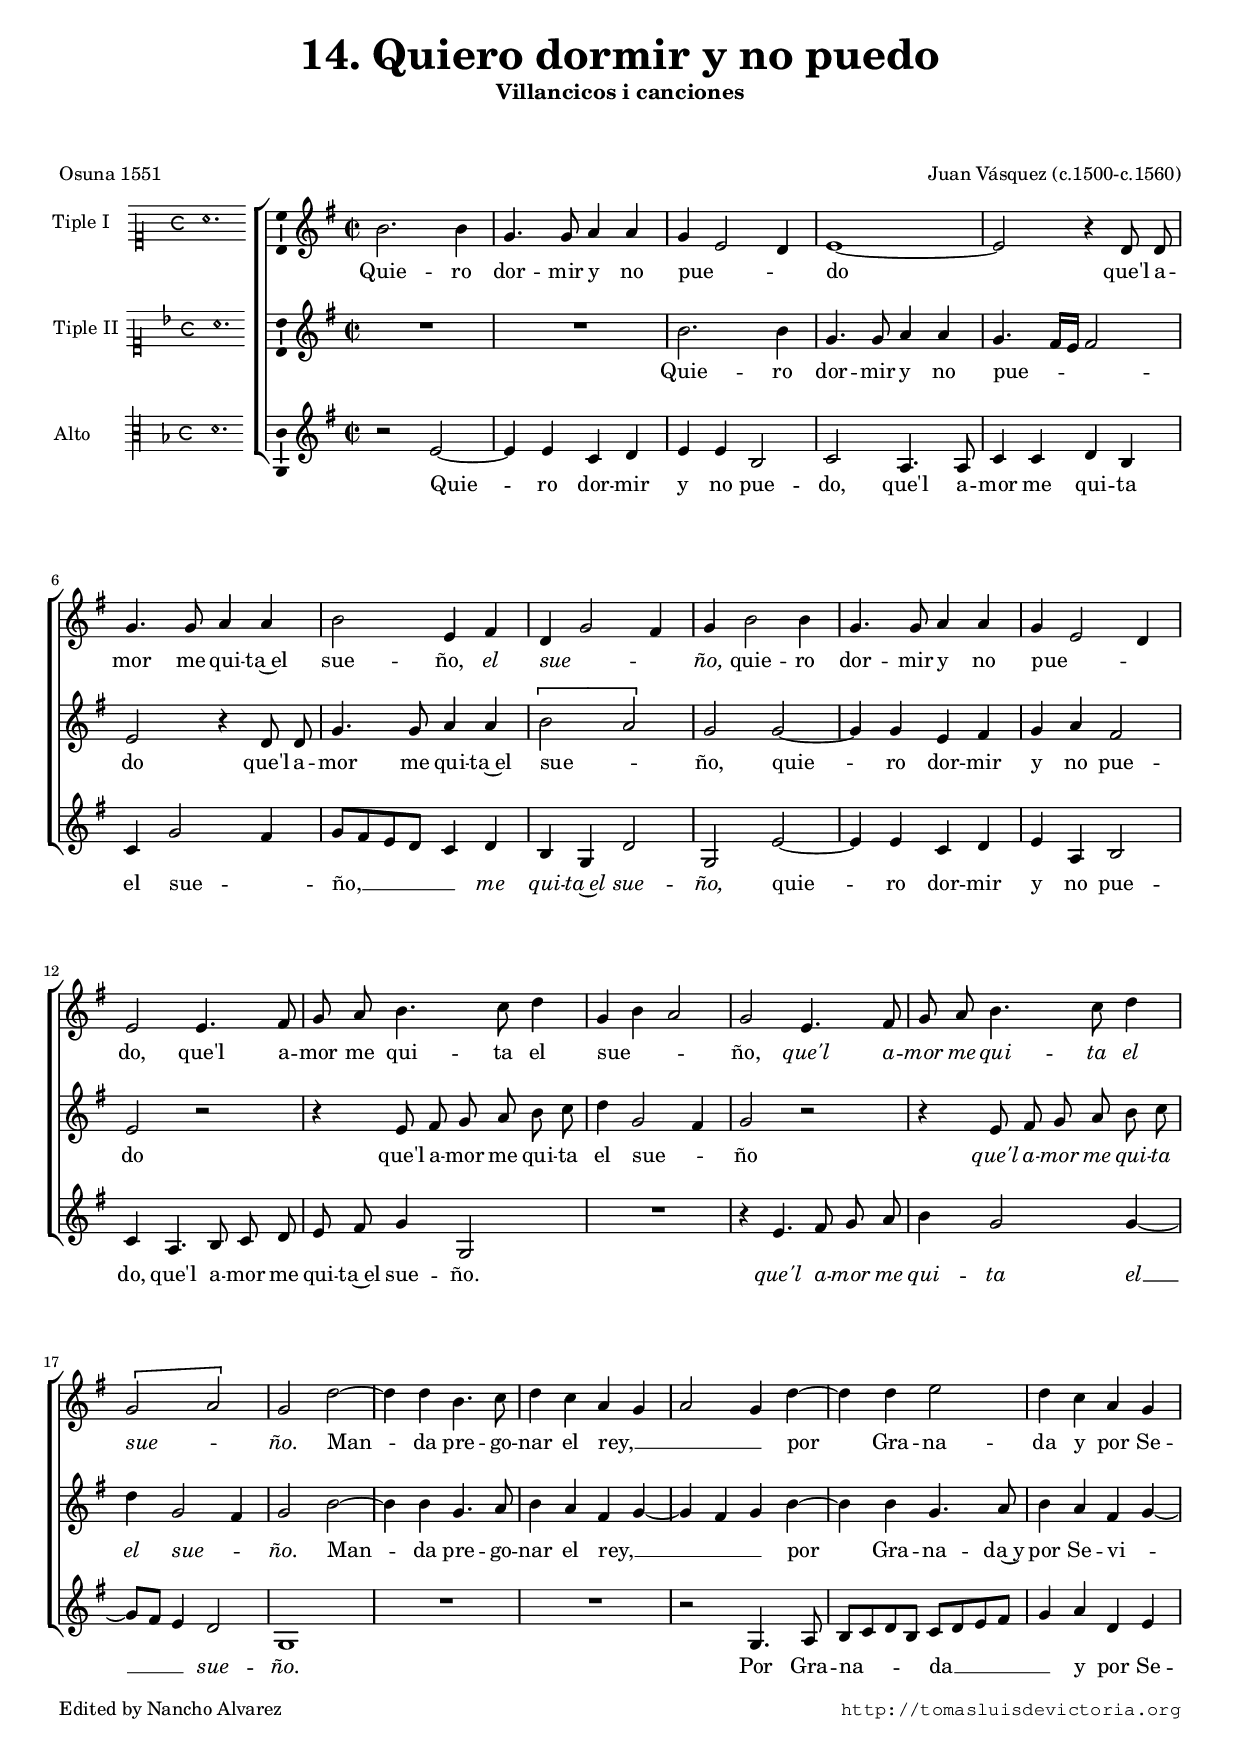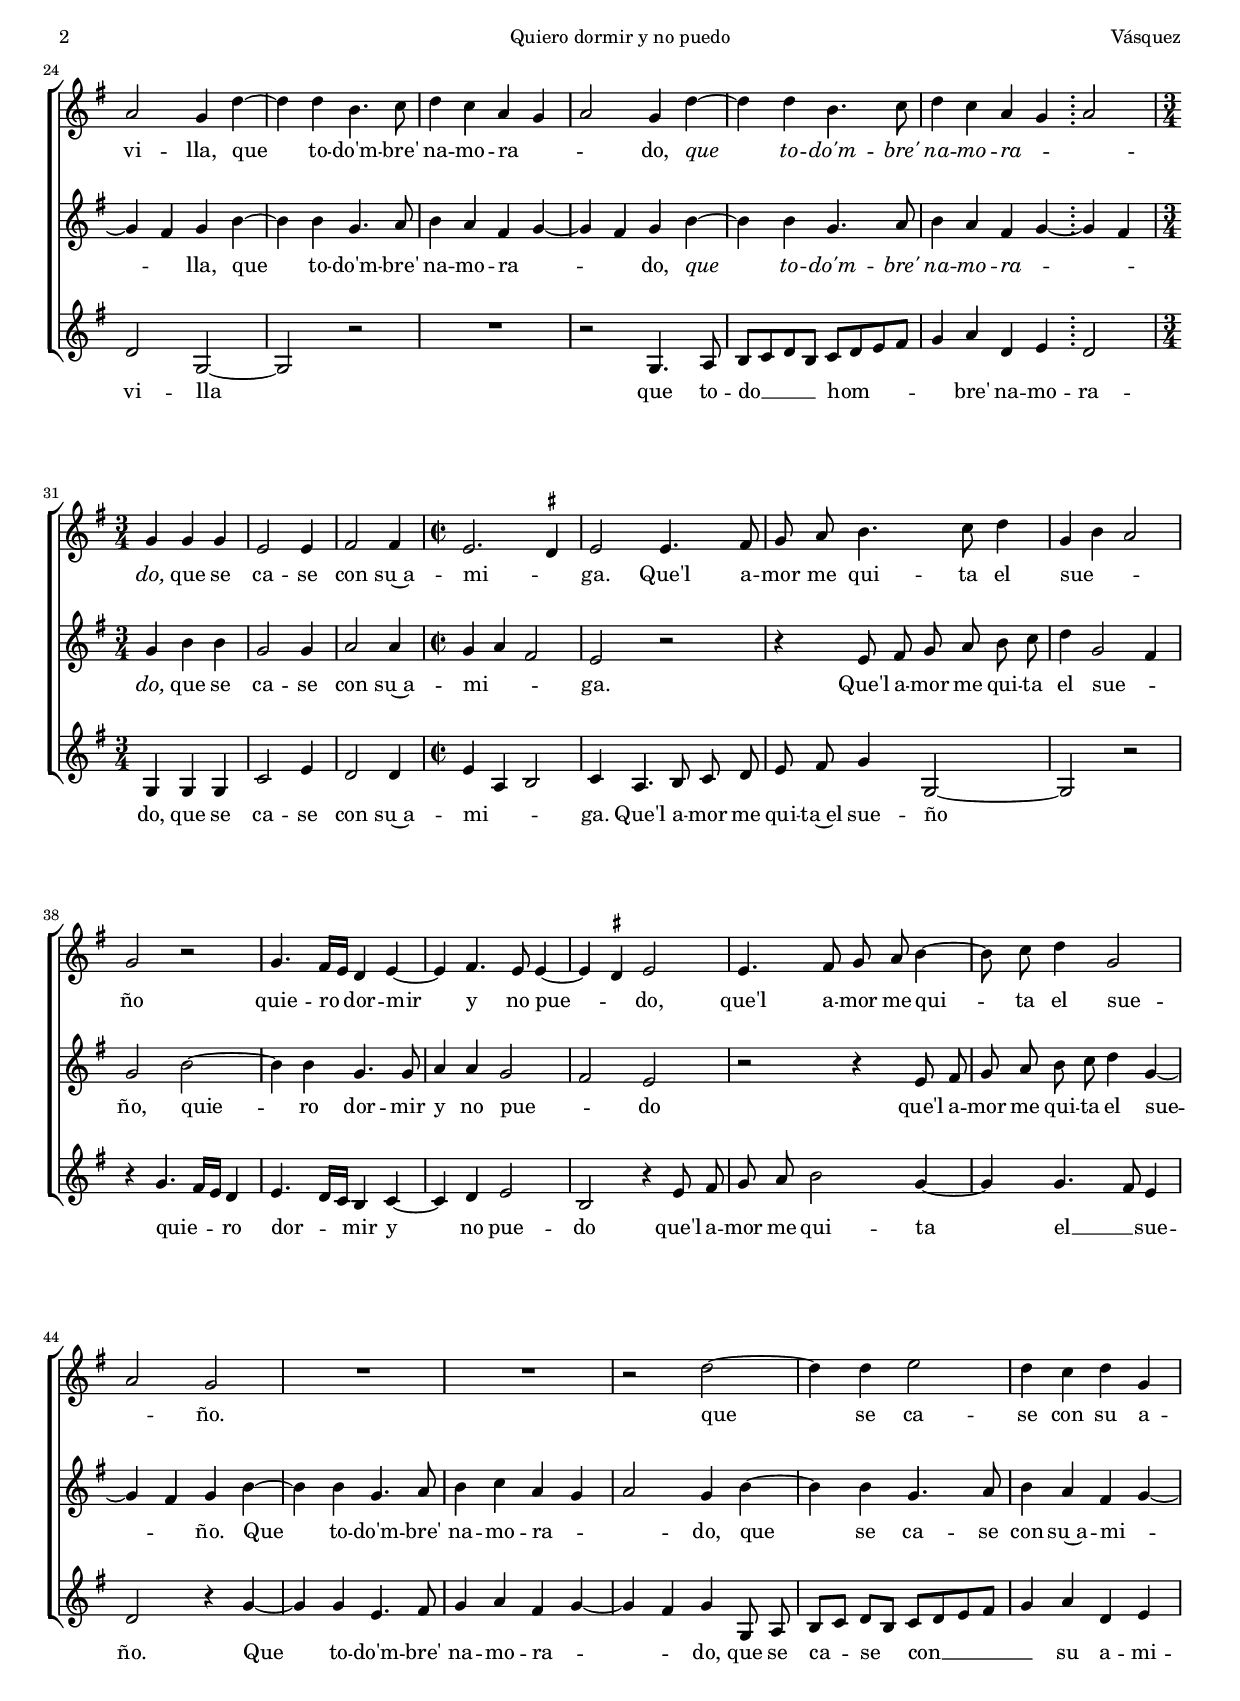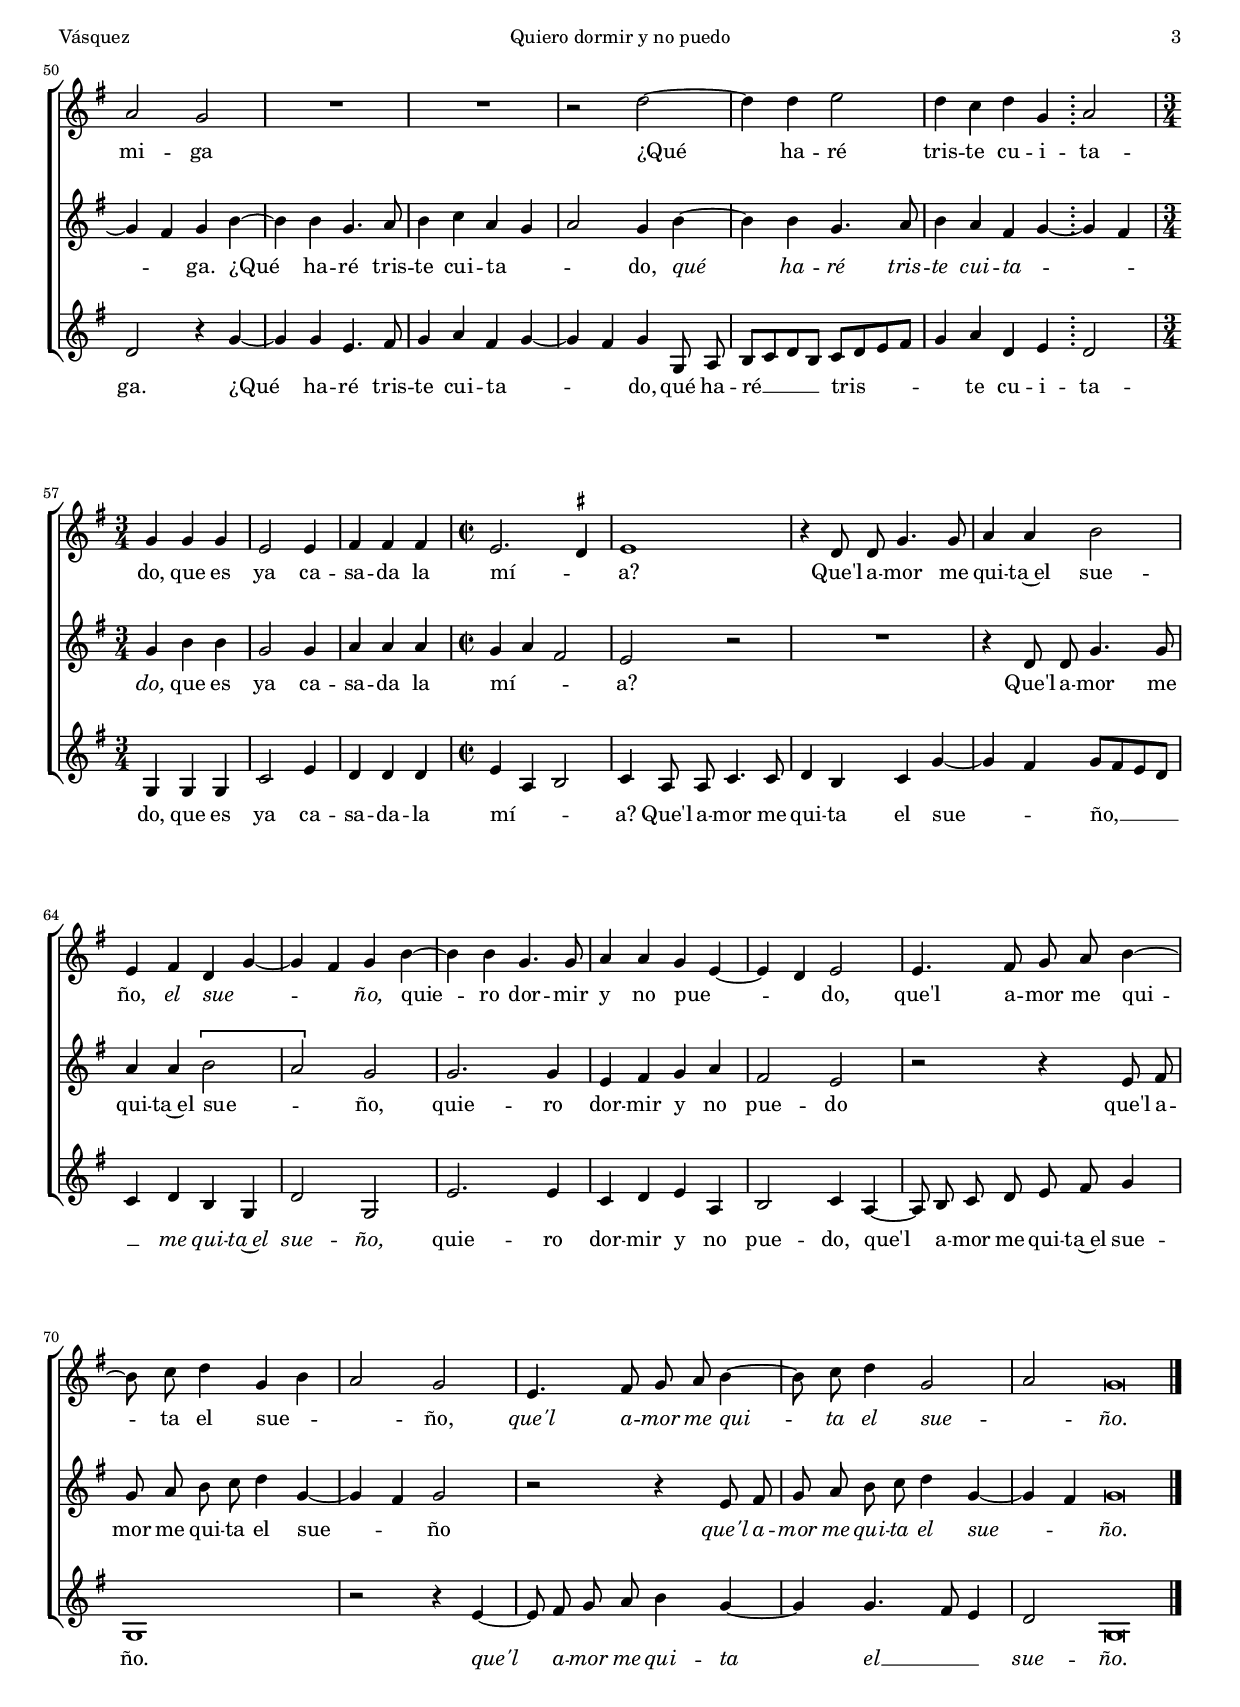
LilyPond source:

\version "2.18.0"

#(set-default-paper-size "a4")
#(set-global-staff-size 16.4)
#(ly:set-option 'point-and-click #f)
%mobile -s16 -i3.4

italicas=\override LyricText.font-shape = #'italic
rectas=\override LyricText.font-shape = #'upright
ss=\once \set suggestAccidentals = ##t
incipitwidth = 20
mtempo={\tempo 4 = 100}
mtempob={\tempo 4 = 50}
mtempoc={\tempo 4 =150}

htitle="Quiero dormir y no puedo"
hcomposer="Vásquez"

\header {
	title=\markup{\fontsize #3 "14. Quiero dormir y no puedo"}
	subtitle="Villancicos i canciones"
	subsubtitle=\markup{\null \vspace #2 }
	composer="Juan Vásquez (c.1500-c.1560)"
        pdfauthor=\composer
	%opus="(-)"
	poet=\markup{"Osuna 1551"} % Villancicos i canciones de Iuan Vasquez a tres y a cuatro. Impreso por Juan de León
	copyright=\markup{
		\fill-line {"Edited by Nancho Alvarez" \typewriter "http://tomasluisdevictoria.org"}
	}
%	tagline=""
}

global={\key f \major
        \time 2/2 \skip 1*29
        \once \override Score.TimeSignature.stencil=##f
        \bar ";"
        \time 2/4 \skip 2
        \time 3/4 \skip 1*3/4*3
        \time 2/2 \skip 1*22
        \once \override Score.TimeSignature.stencil=##f
        \bar ";"
        \time 2/4 \skip 2
        \time 3/4 \skip 1*3/4*3
        \time 2/2 \skip 1*15
	\bar "|."
}


cantus=\relative c''{
	a2. a4
	f4. f8 g4 g
	f d2 c4
	d1 ~
	d2 r4 c8 c
	f4. f8 g4 g
	a2 d,4 e
	c4 f2 e4
	f a2 a4
	f4. f8 g4 g
	f d2 c4
	d2 d4. e8
	f g a4. bes8 c4
	f,4 a g2
	f2 d4. e8
	f g a4. bes8 c4
	\[f,2 g\]
	f2 c' ~
	c4 c a4. bes8
	c4 bes g f
	g2 f4 c' ~
	c c d2
	c4 bes g f
	g2 f4 c' ~
	c c a4. bes8
	c4 bes g f
	g2 f4 c' ~
	c4 c a4. bes8
	c4 bes g f
	g2
	\mtempoc
	f4 f f
	d2 d4
	e2 e4
	\mtempo
	d2. \ss cis4
	d2 d4. e8
	f g a4. bes8 c4
	f,4 a g2
	f2 r
	f4. e16[ d] c4 d ~
	d e4. d8 d4 ~
	d \ss cis d2
	d4. e8 f g a4 ~
	a8 bes c4 f,2
	g f
	R1*2
	r2 c' ~
	c4 c d2
	c4 bes c f,
	g2 f 
	R1*2
	r2 c'2 ~
	c4 c d2
	c4 bes c f,
	g2
	\mtempoc
	f4 f f
	d2 d4
	e4 e e4 % e2 e4
	\mtempo
	d2. \ss cis4
	d1
	r4 c8 c f4. f8
	g4 g a2
	d,4 e c f ~
	f e f a ~
	a a f4. f8
	g4 g f d ~
	d c4 d2
	d4. e8 f g a4 ~
	a8 bes c4 f, a
	g2 f
	d4. e8 f g a4 ~
	a8 bes c4 f,2
	g 
	\mtempob
	f\breve*1/4
}

tenor=\relative c''{
	R1*2
	a2. a4
	f4. f8 g4 g
	f4. e16[ d] e2
	d r4 c8 c
	f4. f8 g4 g
	\[a2 g\]
	f f ~
	f4 f d e
	f g e2
	d2 r
	r4 d8 e f g a bes
	c4 f,2 e4
	f2 r
	r4 d8 e f g a bes
	c4 f,2 e4
	f2 a ~
	a4 a f4. g8
	a4 g e f ~
	f e f a ~
	a a f4. g8
	a4 g e f ~
	f e f a ~
	a a f4. g8
	a4 g e f ~
	f e f a ~
	a a f4. g8
	a4 g e f ~
	f e
	f a a
	f2 f4 
	g2 g4
	f4 g e2
	d r
	r4 d8 e f g a bes
	c4 f,2 e4
	f2 a ~
	a4 a f4. f8
	g4 g f2
	e d
	r2 r4 d8 e 
	f g a bes c4 f, ~
	f e f a ~
	a a f4. g8
	a4 bes g f
	g2 f4 a4 ~
	a4 a4 f4. g8
	a4 g e f4 ~
	f4 e4 f a4 ~
	a4 a4 f4. g8
	a4 bes g f
	g2 f4 a4 ~
	a4 a4 f4. g8
	a4 g e4 f ~
	f e
	f a a
	f2 f4
	g4 g g4 % g2 g4
	f4 g e2
	d2 r
	R1
	r4 c8 c f4. f8
	g4 g \[a2
	g2\] f % \[g2 f\]
	f2. f4
	d e f g
	e2 d
	r2 r4 d8 e 
	f g a bes c4 f, ~
	f e f2
	r2 r4 d8 e
	f g a bes c4 f, ~
	f e f\breve*1/4
}

bassus=\relative c'{
	r2 d ~
	d4 d bes c
	d4 d a2
	bes2 g4. g8
	bes4 bes c a
	bes4 f'2 e4
	f8[ e d c] bes4 c
	a4 f c'2
	f, d' ~
	d4 d bes c
	d g, a2
	bes4 g4. a8 bes c
	d e f4 f,2
	R1
	r4 d'4. e8 f g
	a4 f2 f4 ~
	f8[ e] d4 c2
	f,1
	R1*2
	r2 f4. g8
	a8[ bes c a] bes[ c d e] 
	f4 g c, d 
	c2 f,2 ~
	f r
	R1
	r2 f4. g8
	a8[ bes c a] bes8[ c d e]
	f4 g c,4 d
	c2
	f,4 f f 
	bes2 d4
	c2 c4
	d4 g, a2
	bes4 g4. a8 bes c
	d e f4 f,2 ~
	f r
	r4 f'4. e16[ d] c4
	d4. c16[ bes] a4 bes ~
	bes c d2
	a r4 d8 e
	f g a2 f4 ~
	f f4. e8 d4
	c2 r4 f ~
	f f d4. e8
	f4 g e f ~
	f e f f,8 g 
	a8[ bes] c[ a]  bes8[ c d e]
	f4 g c,4 d
	c2 r4 f ~
	f f d4. e8
	f4 g e f ~
	f e f f,8 g
	a8[ bes c a] bes8[ c d e] 
	f4 g c,4 d
	c2
	f,4 f f
	bes2 d4
	c4 c c4 % c2 c4
	d4 g, a2
	bes4 g8 g bes4. bes8
	c4 a bes f' ~
	f e f8[ e d c]
	bes4 c a f
	c'2 f,
	d'2. d4
	bes4 c d g,
	a2 bes4 g ~
	g8 a bes c d e f4
	f,1
	r2 r4 d' ~
	d8 e f g a4 f ~
	f f4. e8 d4
	c2 f,\breve*1/4

}

textocantus=\lyricmode{
Quie -- ro dor -- mir y no pue -- _ _ do
que'l a -- mor me qui -- ta~el sue -- ño,
\italicas
el sue -- _ _ ño,
\rectas
quie -- ro dor -- mir y no pue -- _ _ do,
que'l a -- mor me qui -- ta el sue -- _ _ ño,
\italicas
que'l a -- mor me qui -- ta el sue -- _ ño.
\rectas
Man -- da pre -- go -- nar el rey, __ _ _ _ 
por Gra -- na -- da y por Se -- vi -- lla,
que to -- do'm -- bre' na -- mo -- ra -- _ _ do,
\italicas
que to -- do'm -- bre' na -- mo -- ra -- _ _ do,
\rectas
que se ca -- se con su~a -- mi -- _ ga.
Que'l a -- mor me qui -- ta el sue -- _ _ ño
quie -- ro dor -- mir y no pue -- _ do,
que'l a -- mor me qui -- ta el sue -- _ ño.
que se ca -- se con su a -- mi -- ga
¿Qué ha -- ré tris -- te cu -- i -- ta -- do,
que es ya ca -- sa -- da la mí -- _ a?
Que'l a -- mor me qui -- ta~el sue -- ño,
\italicas
el sue -- _ _ ño,
\rectas
quie -- ro dor -- mir y no pue -- _ _ do,
que'l a -- mor me qui -- ta el sue -- _ _ ño,
\italicas
que'l a -- mor me qui -- ta el sue -- _ ño.
}

textotenor=\lyricmode{
Quie -- ro dor -- mir y no pue -- _ _ do
que'l a -- mor me qui -- ta~el sue -- _ ño,
quie -- ro dor -- mir y no pue -- do
que'l a -- mor me qui -- ta el sue -- _ ño
\italicas
que'l a -- mor me qui -- ta el sue -- _ ño.
\rectas
Man -- da pre -- go -- nar el rey, __ _ _ _ 
por Gra -- na -- da~y por Se -- vi -- _ _ lla,
que to -- do'm -- bre' na -- mo -- ra -- _ _ do,
\italicas
que to -- do'm -- bre' na -- mo -- ra -- _ _ do,
\rectas
que se ca -- se con su~a -- mi -- _ _ ga.
Que'l a -- mor me qui -- ta el sue -- _ ño,
quie -- ro dor -- mir y no pue -- _ do
que'l a -- mor me qui -- ta el sue -- _ ño.
Que to -- do'm -- bre' na -- mo -- ra -- _ _ do,
que se ca -- se con su~a -- mi -- _ _ ga.
¿Qué ha -- ré tris -- te cui -- ta -- _ _ do,
\italicas
qué ha -- ré tris -- te cui -- ta -- _ _ do,
\rectas
que es ya ca -- sa -- da la mí -- _ _ a?
Que'l a -- mor me qui -- ta~el sue -- _ ño,
quie -- ro dor -- mir y no pue -- do
que'l a -- mor me qui -- ta el sue -- _ ño
\italicas
que'l a -- mor me qui -- ta el sue -- _ ño.
}

textobassus=\lyricmode{
Quie -- ro dor -- mir y no pue -- do,
que'l a -- mor me qui -- ta el sue -- _ ño, __ _ 
\italicas
me qui -- ta~el sue -- ño,
\rectas
quie -- ro dor -- mir y no pue -- do,
que'l a -- mor me qui -- ta~el sue -- ño.
\italicas
que'l a -- mor me qui -- ta el __ _ sue -- ño.
\rectas
Por Gra -- na -- da __ _ y por Se -- vi -- lla
que to -- do __ hom -- _ bre' na -- mo -- ra -- do,
que se ca -- se con su~a -- mi -- _ _ ga.
Que'l a -- mor me qui -- ta~el sue -- ño
quie -- _ ro dor -- _ mir y no pue -- do
que'l a -- mor me qui -- ta el __ _ sue -- ño.
Que to -- do'm -- bre' na -- mo -- ra -- _ _ do,
que se ca -- se con __ _ su a -- mi -- ga.
¿Qué ha -- ré tris -- te cui -- ta -- _ _ do,
qué ha -- ré __ tris -- _ te cu -- i -- ta -- do,
que es ya ca -- sa -- da -- la mí -- _ _ a?
Que'l a -- mor me qui -- ta el sue -- _ ño, __ _ 
\italicas
me qui -- ta~el sue -- ño,
\rectas
quie -- ro dor -- mir y no pue -- do,
que'l a -- mor me qui -- ta~el sue -- ño.
\italicas
que'l a -- mor me qui -- ta el __ _ _ sue -- ño.
}


incipitcantus=\markup{
	\score{
		{ 
		\set Staff.instrumentName="Tiple I   "
		\override NoteHead.style = #'neomensural
		\override Staff.TimeSignature.style = #'neomensural
		\cadenzaOn 
		\clef "petrucci-c1"
		\key c \major
		\time 4/4
                a'1.
		} 

	\layout { line-width=\incipitwidth indent = 0 }
	}
}

incipittenor=\markup{
	\score{
		{ 
		\set Staff.instrumentName="Tiple II " % tenor
		\override NoteHead.style = #'neomensural 
		\override Staff.TimeSignature.style = #'neomensural
		\cadenzaOn 
		\clef "petrucci-c1"
		\key f \major
		\time 4/4
                a'1.
		} 
	\layout { line-width=\incipitwidth indent=0 }
	}
}

incipitbassus=\markup{
	\score{
		{ 
		\set Staff.instrumentName="Alto      " % Baxo
		\override NoteHead.style = #'neomensural
		\override Staff.TimeSignature.style = #'neomensural
		\cadenzaOn 
		\clef "petrucci-c3"
		\key f \major
		\time 4/4
                d'1.
		} 
	\layout { line-width=\incipitwidth indent = 0 }
	}
}

%\layout {
%       \context {\Voice
%               \remove Ligature_bracket_engraver
%               \consists Mensural_ligature_engraver
%       }
%       line-width=\incipitwidth
%       indent = 0
%}

\score {\transpose c d{
\new ChoirStaff<<

	\new Staff <<\global
	\new Voice="v1" {
		\set Staff.instrumentName=\incipitcantus
		\clef "treble"
		\cantus }
	\new Lyrics \lyricsto "v1" {\textocantus }
	>>
	
	\new Staff <<\global
	\new Voice="v3" {
		\set Staff.instrumentName=\incipittenor
		\clef "treble"
		\tenor }
	\new Lyrics \lyricsto "v3" {\textotenor }
	>>

	\new Staff <<\global
	\new Voice="v4" {
		\set Staff.instrumentName=\incipitbassus
		\clef "treble"
		\bassus }
	\new Lyrics \lyricsto "v4" {\textobassus }
	>>
	
>>

	} % transpose

\layout{ 
	\context {\Lyrics 
		\override VerticalAxisGroup.staff-affinity = #UP
		\override VerticalAxisGroup.nonstaff-relatedstaff-spacing =
			#'((basic-distance . 0) (minimum-distance . 0) (padding . 1))
		\override LyricText.font-size = #1.2
		\override LyricHyphen.minimum-distance = #0.5
	}
	\context {\Score 
		tempoHideNote = ##t
		\override BarNumber.padding = #2 
	}
	\context {\Voice 
		%melismaBusyProperties = #'()
		autoBeaming = ##f
	}
	\context {\Staff 
                %\RemoveEmptyStaves
                %\override VerticalAxisGroup.remove-first = ##t
		\override VerticalAxisGroup.staff-staff-spacing =
			#'((basic-distance . 11) (minimum-distance . 0) (padding . 1))
		\consists Ambitus_engraver 
		\override LigatureBracket.padding = #1
	}
}

%\midi { \mtempo }

}


\paper{
	evenHeaderMarkup=\markup  \fill-line { \fromproperty #'page:page-number-string \htitle \hcomposer }
	oddHeaderMarkup= \markup  \fill-line { \on-the-fly #not-first-page \hcomposer \on-the-fly #not-first-page \htitle \on-the-fly #not-first-page \fromproperty #'page:page-number-string }
	%system-count=14
	%page-count = 8
	ragged-last-bottom = ##f
	indent=3.5\cm
	system-system-spacing =
	#'((basic-distance . 20) (minimum-distance . 0) (padding . 5))
	top-system-spacing = % header
	#'((basic-distance . 8) (minimum-distance . 0) (padding . 0))
	last-bottom-spacing = % footer
	#'((basic-distance . 12) (minimum-distance . 0) (padding . 0))
	markup-system-spacing.padding = #1.5
}
